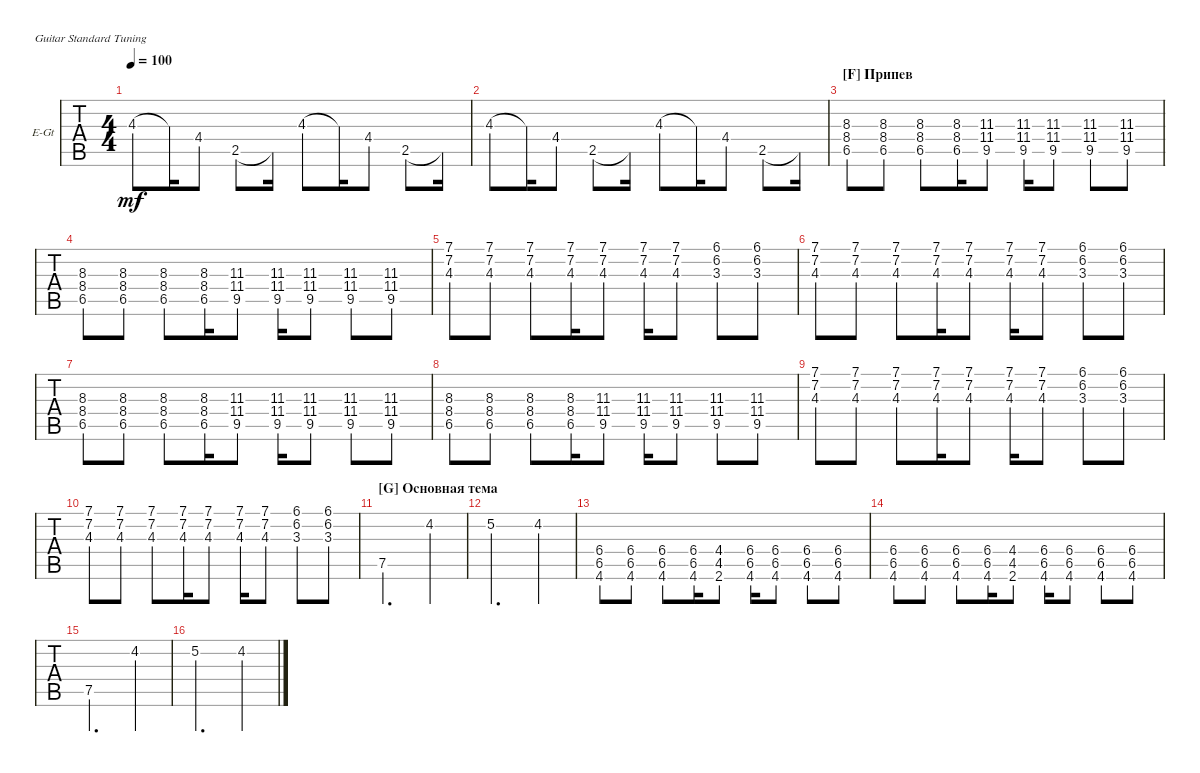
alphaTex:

\bracketExtendMode groupsimilarinstruments
\firstSystemTrackNameOrientation horizontal
\otherSystemsTrackNameOrientation horizontal
\track ("Electric Guitar" "E-Gt") {instrument distortionguitar}
\staff {tabs}
\tuning (E4 B3 G3 D3 A2 E2)
\ts (4 4)
\tempo 100
\clef g2
\scale
0.333333
\ks c
4.3.8{dy mf} 4.3{t}.16 4.4.8 2.5.8 2.5{t}.16 4.3.8 4.3{t}.16 4.4.8 2.5.8 2.5{t}.16 |
\scale
0.333333 4.3.8 4.3{t}.16 4.4.8 2.5.8 2.5{t}.16 4.3.8 4.3{t}.16 4.4.8 2.5.8 2.5{t}.16 |
\section ("F" "Припев")
\scale
0.333333 (6.5 8.4 8.3).8 (6.5 8.3 8.4).8 (6.5 8.4 8.3).8 (6.5 8.3 8.4).16 (9.5 11.4 11.3).8 (9.5 11.4 11.3).16 (9.5 11.4 11.3).8 (9.5 11.3 11.4).8 (9.5 11.4 11.3).8 |
\scale
0.333333 (6.5 8.4 8.3).8 (6.5 8.3 8.4).8 (6.5 8.4 8.3).8 (6.5 8.3 8.4).16 (9.5 11.4 11.3).8 (9.5 11.4 11.3).16 (9.5 11.4 11.3).8 (9.5 11.3 11.4).8 (9.5 11.4 11.3).8 |
\scale
0.333333 (4.3 7.2 7.1).8 (4.3 7.2 7.1).8 (4.3 7.2 7.1).8 (4.3 7.2 7.1).16 (4.3 7.2 7.1).8 (4.3 7.2 7.1).16 (4.3 7.2 7.1).8 (3.3 6.2 6.1).8 (3.3 6.2 6.1).8 |
\scale
0.333333 (4.3 7.2 7.1).8 (4.3 7.2 7.1).8 (4.3 7.2 7.1).8 (4.3 7.2 7.1).16 (4.3 7.2 7.1).8 (4.3 7.2 7.1).16 (4.3 7.2 7.1).8 (3.3 6.2 6.1).8 (3.3 6.2 6.1).8 |
\scale
0.333333 (6.5 8.4 8.3).8 (6.5 8.3 8.4).8 (6.5 8.4 8.3).8 (6.5 8.3 8.4).16 (9.5 11.4 11.3).8 (9.5 11.4 11.3).16 (9.5 11.4 11.3).8 (9.5 11.3 11.4).8 (9.5 11.4 11.3).8 |
\scale
0.333333 (6.5 8.4 8.3).8 (6.5 8.3 8.4).8 (6.5 8.4 8.3).8 (6.5 8.3 8.4).16 (9.5 11.4 11.3).8 (9.5 11.4 11.3).16 (9.5 11.4 11.3).8 (9.5 11.3 11.4).8 (9.5 11.4 11.3).8 |
\scale
0.333333 (4.3 7.2 7.1).8 (4.3 7.2 7.1).8 (4.3 7.2 7.1).8 (4.3 7.2 7.1).16 (4.3 7.2 7.1).8 (4.3 7.2 7.1).16 (4.3 7.2 7.1).8 (3.3 6.2 6.1).8 (3.3 6.2 6.1).8 |
\scale
0.333333 (4.3 7.2 7.1).8 (4.3 7.2 7.1).8 (4.3 7.2 7.1).8 (4.3 7.2 7.1).16 (4.3 7.2 7.1).8 (4.3 7.2 7.1).16 (4.3 7.2 7.1).8 (3.3 6.2 6.1).8 (3.3 6.2 6.1).8 |
\section ("G" "Основная тема")
\scale
0.333333 7.5.2{d} 4.2.4 |
\scale
0.333333 5.2.2{d} 4.2.4 |
\scale
0.333333 (6.5 6.4 4.6).8 (6.5 6.4 4.6).8 (6.5 6.4 4.6).8 (6.5 6.4 4.6).16 (4.5 4.4 2.6).8 (6.5 6.4 4.6).16 (6.5 6.4 4.6).8 (6.5 6.4 4.6).8 (6.5 6.4 4.6).8 |
\scale
0.333333 (6.5 6.4 4.6).8 (6.5 6.4 4.6).8 (6.5 6.4 4.6).8 (6.5 6.4 4.6).16 (4.5 4.4 2.6).8 (6.5 6.4 4.6).16 (6.5 6.4 4.6).8 (6.5 6.4 4.6).8 (6.5 6.4 4.6).8 |
\scale
0.333333 7.5.2{d} 4.2.4 |
\scale
0.333333 5.2.2{d} 4.2.4
